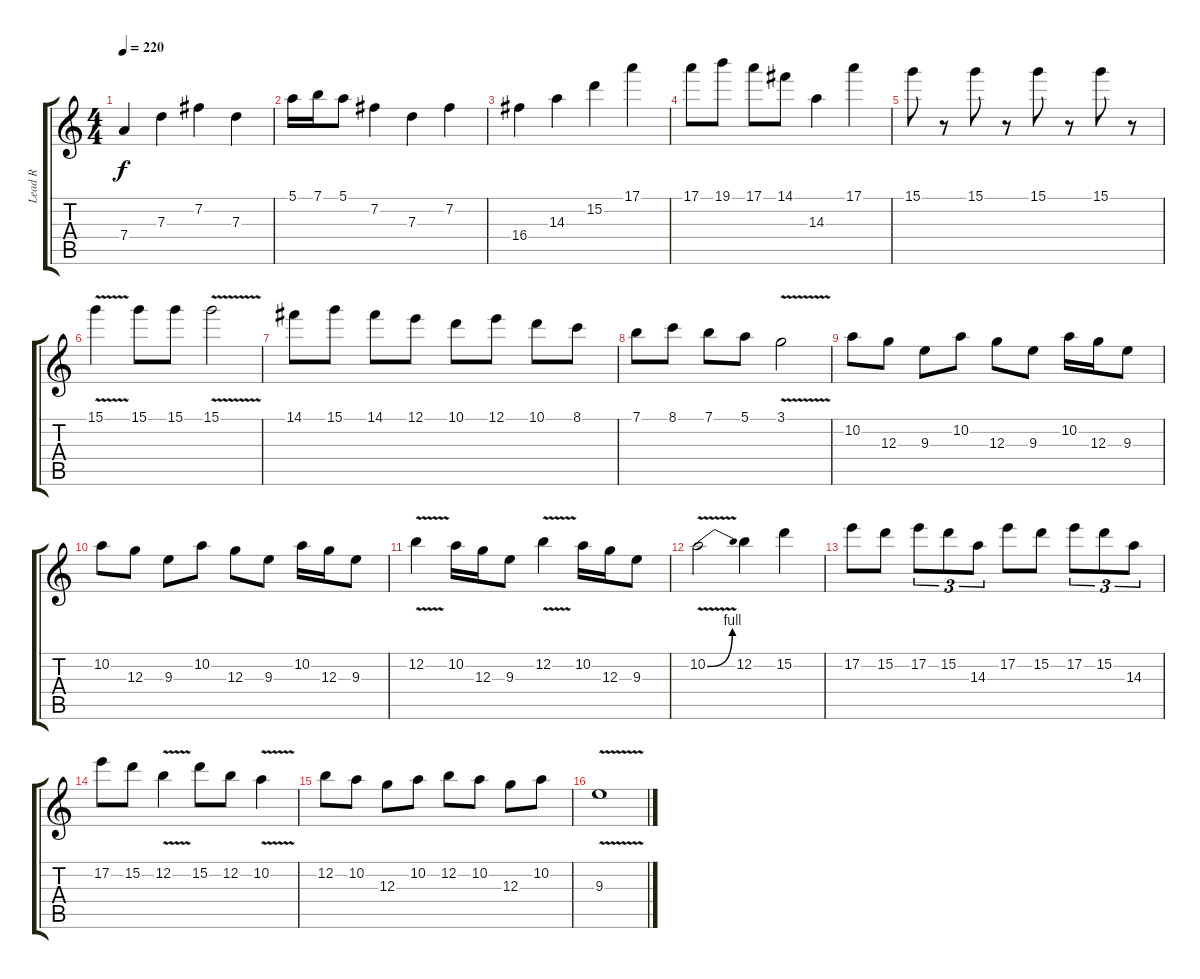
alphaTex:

\track ("Lead R" "Lead R") {instrument distortionguitar}
\staff {score tabs}
\tuning (E4 B3 G3 D3 A2 E2) {hide}
\ts (4 4)
\tempo 220
\clef g2
\ks c
7.4.4{dy f} 7.3.4 7.2.4 7.3.4 |
5.1.16 7.1.16 5.1.8 7.2.4 7.3.4 7.2.4 |
16.4.4 14.3.4 15.2.4 17.1.4 |
17.1.8 19.1.8 17.1.8 14.1.8 14.3.4 17.1.4 |
15.1.8{volume 16} r.8 15.1.8 r.8 15.1.8 r.8 15.1.8 r.8 |
15.1{v}.4 15.1.8 15.1.8 15.1{v}.2 |
14.1.8 15.1.8 14.1.8 12.1.8 10.1.8 12.1.8 10.1.8 8.1.8 |
7.1.8 8.1.8 7.1.8 5.1.8 3.1{v}.2 |
10.2.8 12.3.8 9.3.8 10.2.8 12.3.8 9.3.8 10.2.16 12.3.16 9.3.8 |
10.2.8 12.3.8 9.3.8 10.2.8 12.3.8 9.3.8 10.2.16 12.3.16 9.3.8 |
12.2{v}.4 10.2.16 12.3.16 9.3.8 12.2{v}.4 10.2.16 12.3.16 9.3.8 |
10.2{be (bend 0 0 60 4) v}.2 12.2.4 15.2.4 |
17.2.8 15.2.8 17.2.8{tu (3 2)} 15.2.8{tu (3 2)} 14.3.8{tu (3 2)} 17.2.8 15.2.8 17.2.8{tu (3 2)} 15.2.8{tu (3 2)} 14.3.8{tu (3 2)} |
17.2.8 15.2.8 12.2{v}.4 15.2.8 12.2.8 10.2{v}.4 |
12.2.8 10.2.8 12.3.8 10.2.8 12.2.8 10.2.8 12.3.8 10.2.8 |
9.3{v}.1
